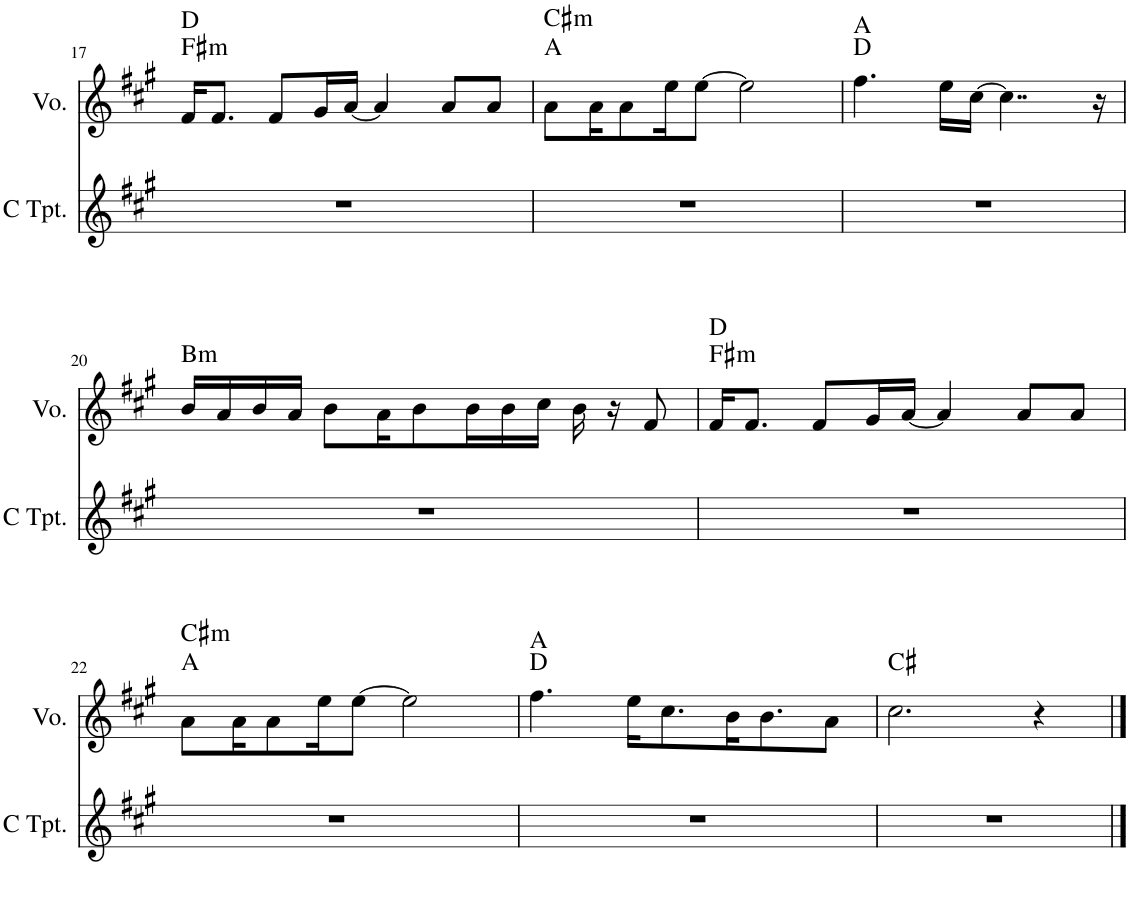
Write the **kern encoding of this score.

**kern	**kern	**harte
*part2	*part1	*part1
*staff2	*staff1	*
*I"C Trumpet	*I"Voice	*
*I'C Tpt.	*I'Vo.	*
!!LO:PB:g=z
*clefG2	*clefG2	*
*k[f#c#g#]	*k[f#c#g#]	*
*M4/4	*M4/4	*
=17	=17	=17
!	!	!LO:H:n=1:kt=m
1r	16f#/KL	F#:min D:maj
.	8.f#/J	.
.	8f#/L	.
.	16g#/L	.
.	[16a/JJ	.
.	4a/]	.
.	8a/L	.
.	8a/J	.
=18	=18	=18
!	!	!LO:H:n=2:kt=m
1r	8a\L	A:maj C#:min
.	16a\K	.
.	8a\	.
.	16ee\K	.
.	[8ee\J	.
.	2ee\]	.
=19	=19	=19
1r	4.ff#\	D:maj A:maj
.	16ee\LL	.
.	[16cc#\JJ	.
.	4..cc#\]	.
.	16r	.
!!LO:LB:g=z
=20	=20	=20
!	!	!LO:H:kt=m
1r	16b/LL	B:min
.	16a/	.
.	16b/	.
.	16a/JJ	.
.	8b\L	.
.	16a\K	.
.	8b\	.
.	16b\L	.
.	16b\	.
.	16cc#\JJ	.
.	16b\	.
.	16r	.
.	8f#/	.
=21	=21	=21
!	!	!LO:H:n=1:kt=m
1r	16f#/KL	F#:min D:maj
.	8.f#/J	.
.	8f#/L	.
.	16g#/L	.
.	[16a/JJ	.
.	4a/]	.
.	8a/L	.
.	8a/J	.
!!LO:LB:g=z
=22	=22	=22
!	!	!LO:H:n=2:kt=m
1r	8a\L	A:maj C#:min
.	16a\K	.
.	8a\	.
.	16ee\K	.
.	[8ee\J	.
.	2ee\]	.
=23	=23	=23
1r	4.ff#\	D:maj A:maj
.	16ee\KL	.
.	8.cc#\	.
.	16b\K	.
.	8.b\	.
.	8a\J	.
=24	=24	=24
1r	2.cc#\	C#:maj
.	4r	.
==	==	==
*-	*-	*-
